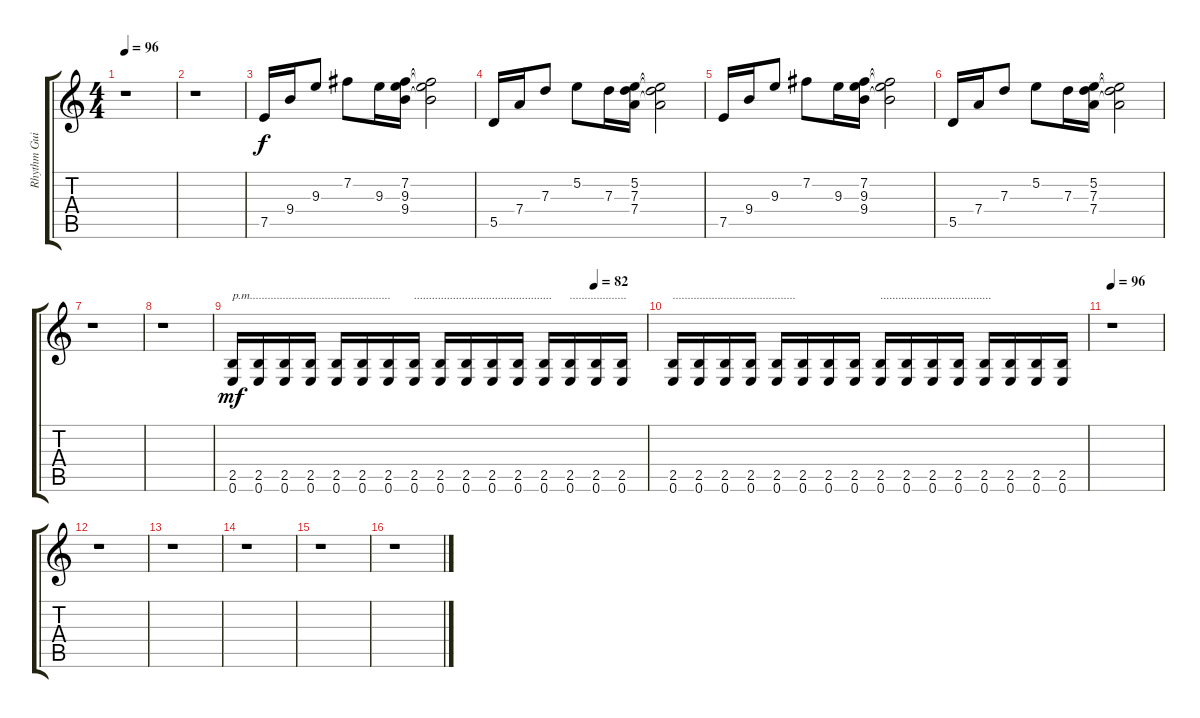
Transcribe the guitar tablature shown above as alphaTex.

\track ("Rhythm Guitar" "Rhythm Gui") {instrument overdrivenguitar}
\staff {score tabs}
\tuning (E4 B3 G3 D3 A2 E2) {hide}
\ts (4 4)
\tempo 96
\tempo 82
\tempo 96
\clef g2
\ks c
r.1{dy f instrument overdrivenguitar} |
r.1 |
7.5.16 9.4.16 9.3.8 7.2.8 9.3.16 (7.2 9.3 9.4).16 (7.2{t} 9.3{t} 9.4{t}).2 |
5.5.16 7.4.16 7.3.8 5.2.8 7.3.16 (5.2 7.3 7.4).16 (5.2{t} 7.3{t} 7.4{t}).2 |
7.5.16 9.4.16 9.3.8 7.2.8 9.3.16 (7.2 9.3 9.4).16 (7.2{t} 9.3{t} 9.4{t}).2 |
5.5.16 7.4.16 7.3.8 5.2.8 7.3.16 (5.2 7.3 7.4).16 (5.2{t} 7.3{t} 7.4{t}).2 |
r.1 |
r.1 |
\tempo (82 0.875)
(2.5 0.6).16{txt "p.m..............................................." dy mf} (2.5 0.6).16 (2.5 0.6).16 (2.5 0.6).16 (2.5 0.6).16 (2.5 0.6).16 (2.5 0.6).16 (2.5 0.6).16{txt ".............................................."} (2.5 0.6).16 (2.5 0.6).16 (2.5 0.6).16 (2.5 0.6).16 (2.5 0.6).16 (2.5 0.6).16{txt "..................."} (2.5 0.6).16 (2.5 0.6).16 |
(2.5 0.6).16{txt "........................................."} (2.5 0.6).16 (2.5 0.6).16 (2.5 0.6).16 (2.5 0.6).16 (2.5 0.6).16 (2.5 0.6).16 (2.5 0.6).16 (2.5 0.6).16{txt "....................................."} (2.5 0.6).16 (2.5 0.6).16 (2.5 0.6).16 (2.5 0.6).16 (2.5 0.6).16 (2.5 0.6).16 (2.5 0.6).16 |
\tempo 96
r.1 |
r.1 |
r.1 |
r.1 |
r.1 |
r.1
